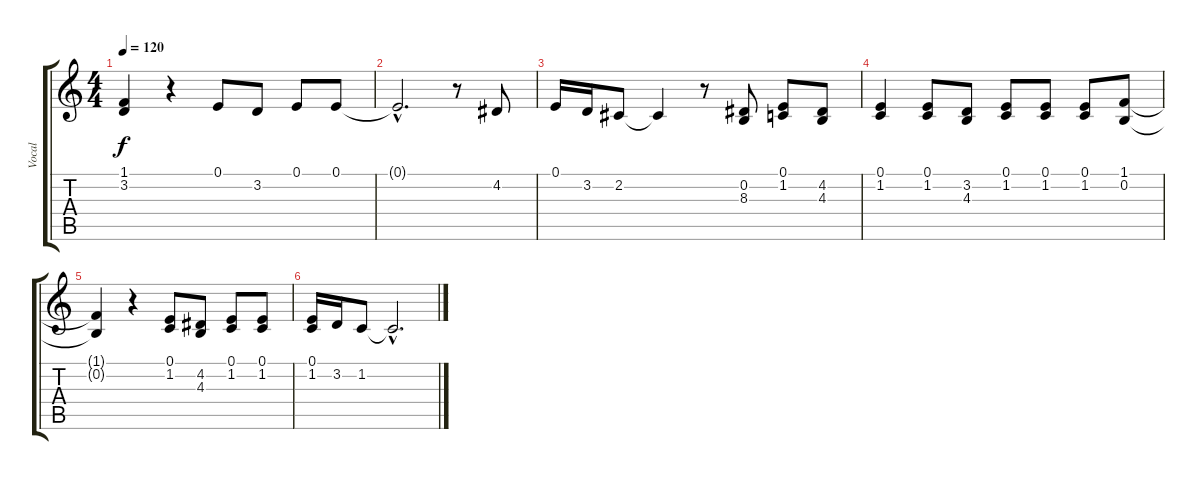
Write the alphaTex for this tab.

\track ("Vocal" "Vocal") {instrument harmonica}
\staff {score tabs}
\tuning (E4 B3 G3 D3 A2 E2) {hide}
\ts (4 4)
\tempo 120
\clef g2
\ks c
(1.1{t} 3.2{t}).4{dy f} r.4 0.1.8 3.2.8 0.1.8 0.1.8 |
0.1{hac t}.2{d} r.8 4.2.8 |
0.1.16 3.2.16 2.2.8 2.2{t}.4 r.8 (0.2 8.3).8 (0.1 1.2).8 (4.2 4.3).8 |
(0.1 1.2).4 (0.1 1.2).8 (3.2 4.3).8 (0.1 1.2).8 (0.1 1.2).8 (0.1 1.2).8 (1.1 0.2).8 |
(1.1{t} 0.2{t}).4 r.4 (0.1 1.2).8 (4.2 4.3).8 (0.1 1.2).8 (0.1 1.2).8 |
(0.1 1.2).16 3.2.16 1.2.8 1.2{hac t}.2{d}
